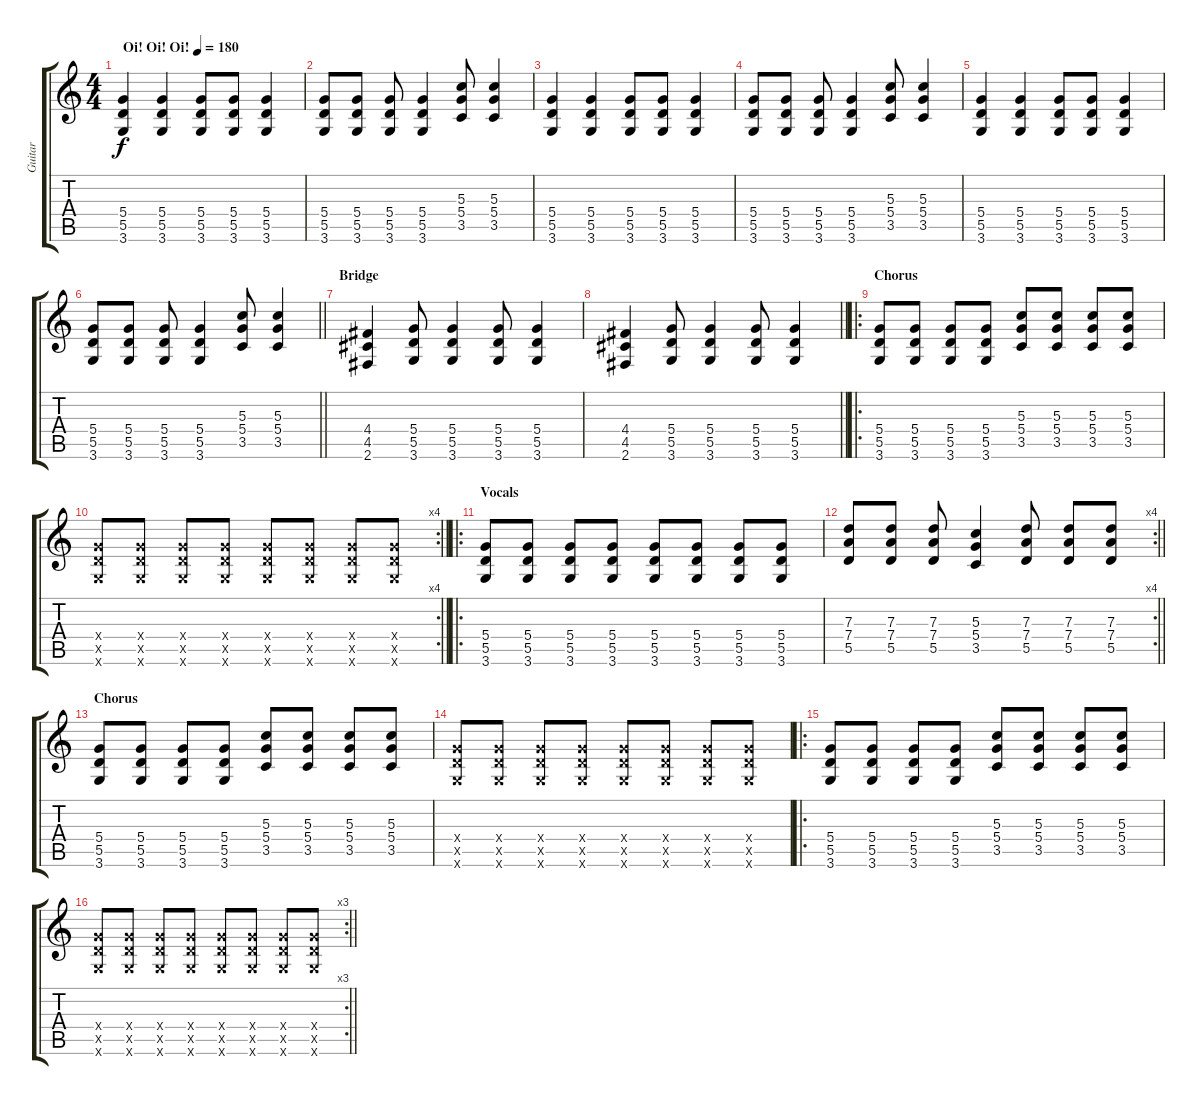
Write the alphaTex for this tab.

\track ("Guitar" "Guitar") {instrument overdrivenguitar}
\staff {score tabs}
\tuning (E4 B3 G3 D3 A2 E2) {hide}
\ts (4 4)
\tempo (180 "Oi! Oi! Oi!")
\clef g2
\ks c
(5.4 5.5 3.6).4{dy f instrument overdrivenguitar} (5.4 5.5 3.6).4 (5.4 5.5 3.6).8 (5.4 5.5 3.6).8 (5.4 5.5 3.6).4 |
(5.4 5.5 3.6).8 (5.4 5.5 3.6).8 (5.4 5.5 3.6).8 (5.4 5.5 3.6).4 (5.3 5.4 3.5).8 (5.3 5.4 3.5).4 |
(5.4 5.5 3.6).4 (5.4 5.5 3.6).4 (5.4 5.5 3.6).8 (5.4 5.5 3.6).8 (5.4 5.5 3.6).4 |
(5.4 5.5 3.6).8 (5.4 5.5 3.6).8 (5.4 5.5 3.6).8 (5.4 5.5 3.6).4 (5.3 5.4 3.5).8 (5.3 5.4 3.5).4 |
(5.4 5.5 3.6).4 (5.4 5.5 3.6).4 (5.4 5.5 3.6).8 (5.4 5.5 3.6).8 (5.4 5.5 3.6).4 |
\barLineRight lightlight
(5.4 5.5 3.6).8 (5.4 5.5 3.6).8 (5.4 5.5 3.6).8 (5.4 5.5 3.6).4 (5.3 5.4 3.5).8 (5.3 5.4 3.5).4 |
\section ("" "Bridge")
(4.4 4.5 2.6).4 (5.4 5.5 3.6).8 (5.4 5.5 3.6).4 (5.4 5.5 3.6).8 (5.4 5.5 3.6).4 |
\barLineRight lightlight
(4.4 4.5 2.6).4 (5.4 5.5 3.6).8 (5.4 5.5 3.6).4 (5.4 5.5 3.6).8 (5.4 5.5 3.6).4 |
\ro
\section ("" "Chorus")
(5.4 5.5 3.6).8 (5.4 5.5 3.6).8 (5.4 5.5 3.6).8 (5.4 5.5 3.6).8 (5.3 5.4 3.5).8 (5.3 5.4 3.5).8 (5.3 5.4 3.5).8 (5.3 5.4 3.5).8 |
\rc 4
\barLineRight lightlight
(5.4{x} 5.5{x} 3.6{x}).8 (5.4{x} 5.5{x} 3.6{x}).8 (5.4{x} 5.5{x} 3.6{x}).8 (5.4{x} 5.5{x} 3.6{x}).8 (5.4{x} 5.5{x} 3.6{x}).8 (5.4{x} 5.5{x} 3.6{x}).8 (5.4{x} 5.5{x} 3.6{x}).8 (5.4{x} 5.5{x} 3.6{x}).8 |
\ro
\section ("" "Vocals")
(5.4 5.5 3.6).8 (5.4 5.5 3.6).8 (5.4 5.5 3.6).8 (5.4 5.5 3.6).8 (5.4 5.5 3.6).8 (5.4 5.5 3.6).8 (5.4 5.5 3.6).8 (5.4 5.5 3.6).8 |
\rc 4
\barLineRight lightlight
(7.3 7.4 5.5).8 (7.3 7.4 5.5).8 (7.3 7.4 5.5).8 (5.3 5.4 3.5).4 (7.3 7.4 5.5).8 (7.3 7.4 5.5).8 (7.3 7.4 5.5).8 |
\section ("" "Chorus")
(5.4 5.5 3.6).8 (5.4 5.5 3.6).8 (5.4 5.5 3.6).8 (5.4 5.5 3.6).8 (5.3 5.4 3.5).8 (5.3 5.4 3.5).8 (5.3 5.4 3.5).8 (5.3 5.4 3.5).8 |
(5.4{x} 5.5{x} 3.6{x}).8 (5.4{x} 5.5{x} 3.6{x}).8 (5.4{x} 5.5{x} 3.6{x}).8 (5.4{x} 5.5{x} 3.6{x}).8 (5.4{x} 5.5{x} 3.6{x}).8 (5.4{x} 5.5{x} 3.6{x}).8 (5.4{x} 5.5{x} 3.6{x}).8 (5.4{x} 5.5{x} 3.6{x}).8 |
\ro
(5.4 5.5 3.6).8 (5.4 5.5 3.6).8 (5.4 5.5 3.6).8 (5.4 5.5 3.6).8 (5.3 5.4 3.5).8 (5.3 5.4 3.5).8 (5.3 5.4 3.5).8 (5.3 5.4 3.5).8 |
\rc 3
\barLineRight lightlight
(5.4{x} 5.5{x} 3.6{x}).8 (5.4{x} 5.5{x} 3.6{x}).8 (5.4{x} 5.5{x} 3.6{x}).8 (5.4{x} 5.5{x} 3.6{x}).8 (5.4{x} 5.5{x} 3.6{x}).8 (5.4{x} 5.5{x} 3.6{x}).8 (5.4{x} 5.5{x} 3.6{x}).8 (5.4{x} 5.5{x} 3.6{x}).8
